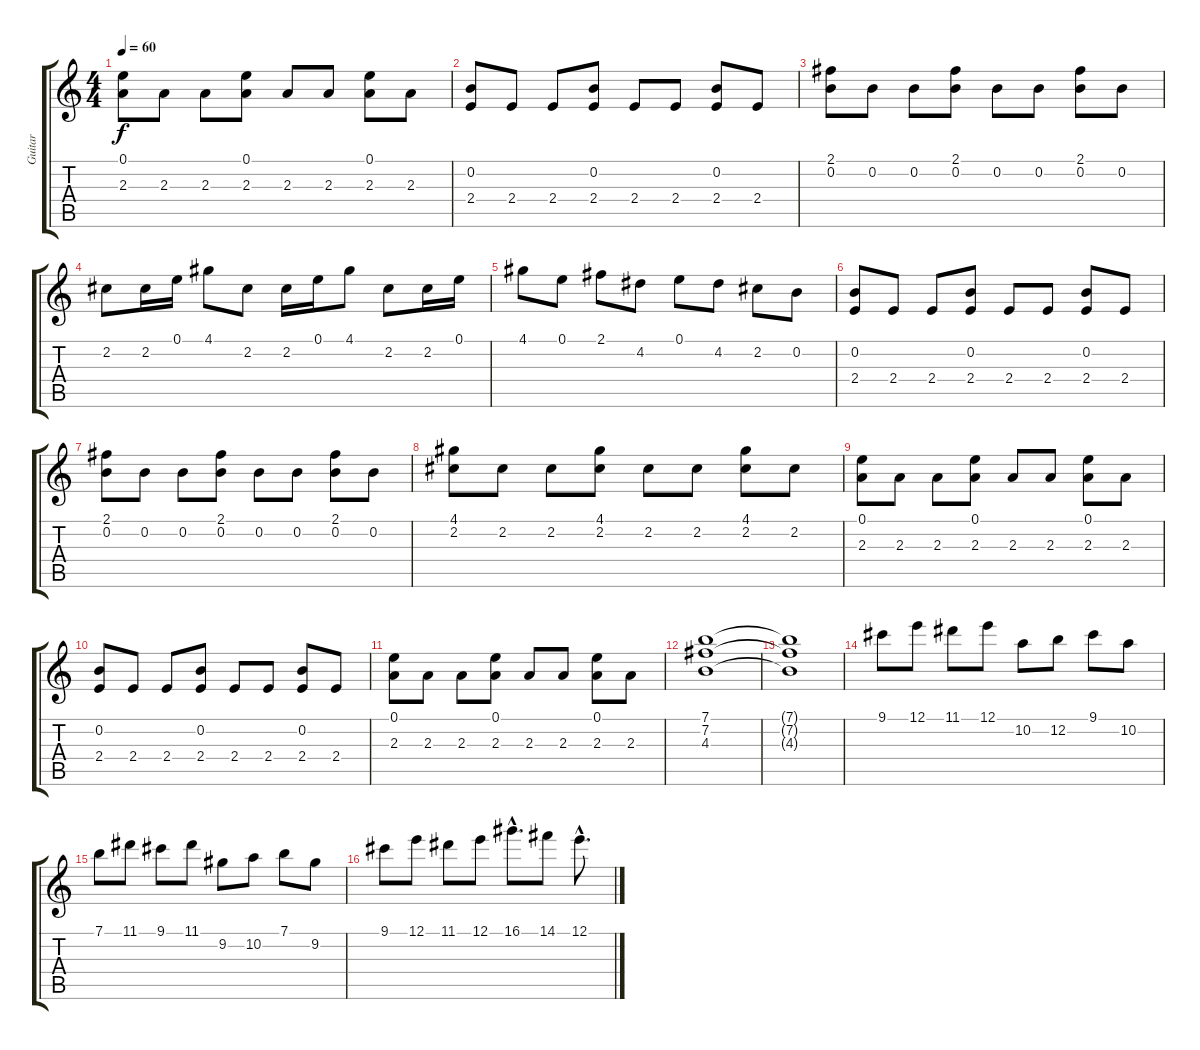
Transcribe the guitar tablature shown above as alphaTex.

\track ("Guitar" "Guitar") {instrument distortionguitar}
\staff {score tabs}
\tuning (E4 B3 G3 D3 A2 E2) {hide}
\ts (4 4)
\tempo 60
\clef g2
\ks c
(0.1 2.3).8{dy f} 2.3.8 2.3.8 (0.1 2.3).8 2.3.8 2.3.8 (0.1 2.3).8 2.3.8 |
(0.2 2.4).8 2.4.8 2.4.8 (0.2 2.4).8 2.4.8 2.4.8 (0.2 2.4).8 2.4.8 |
(2.1 0.2).8 0.2.8 0.2.8 (2.1 0.2).8 0.2.8 0.2.8 (2.1 0.2).8 0.2.8 |
2.2.8 2.2.16 0.1.16 4.1.8 2.2.8 2.2.16 0.1.16 4.1.8 2.2.8 2.2.16 0.1.16 |
4.1.8 0.1.8 2.1.8 4.2.8 0.1.8 4.2.8 2.2.8 0.2.8 |
(0.2 2.4).8 2.4.8 2.4.8 (0.2 2.4).8 2.4.8 2.4.8 (0.2 2.4).8 2.4.8 |
(2.1 0.2).8 0.2.8 0.2.8 (2.1 0.2).8 0.2.8 0.2.8 (2.1 0.2).8 0.2.8 |
(4.1 2.2).8 2.2.8 2.2.8 (4.1 2.2).8 2.2.8 2.2.8 (4.1 2.2).8 2.2.8 |
(0.1 2.3).8 2.3.8 2.3.8 (0.1 2.3).8 2.3.8 2.3.8 (0.1 2.3).8 2.3.8 |
(0.2 2.4).8 2.4.8 2.4.8 (0.2 2.4).8 2.4.8 2.4.8 (0.2 2.4).8 2.4.8 |
(0.1 2.3).8 2.3.8 2.3.8 (0.1 2.3).8 2.3.8 2.3.8 (0.1 2.3).8 2.3.8 |
(7.1 7.2 4.3).1 |
(7.1{t} 7.2{t} 4.3{t}).1 |
9.1.8 12.1.8 11.1.8 12.1.8 10.2.8 12.2.8 9.1.8 10.2.8 |
7.1.8 11.1.8 9.1.8 11.1.8 9.2.8 10.2.8 7.1.8 9.2.8 |
9.1.8 12.1.8 11.1.8 12.1.8 16.1{hac}.8{d} 14.1.8 12.1{hac}.8{d}
